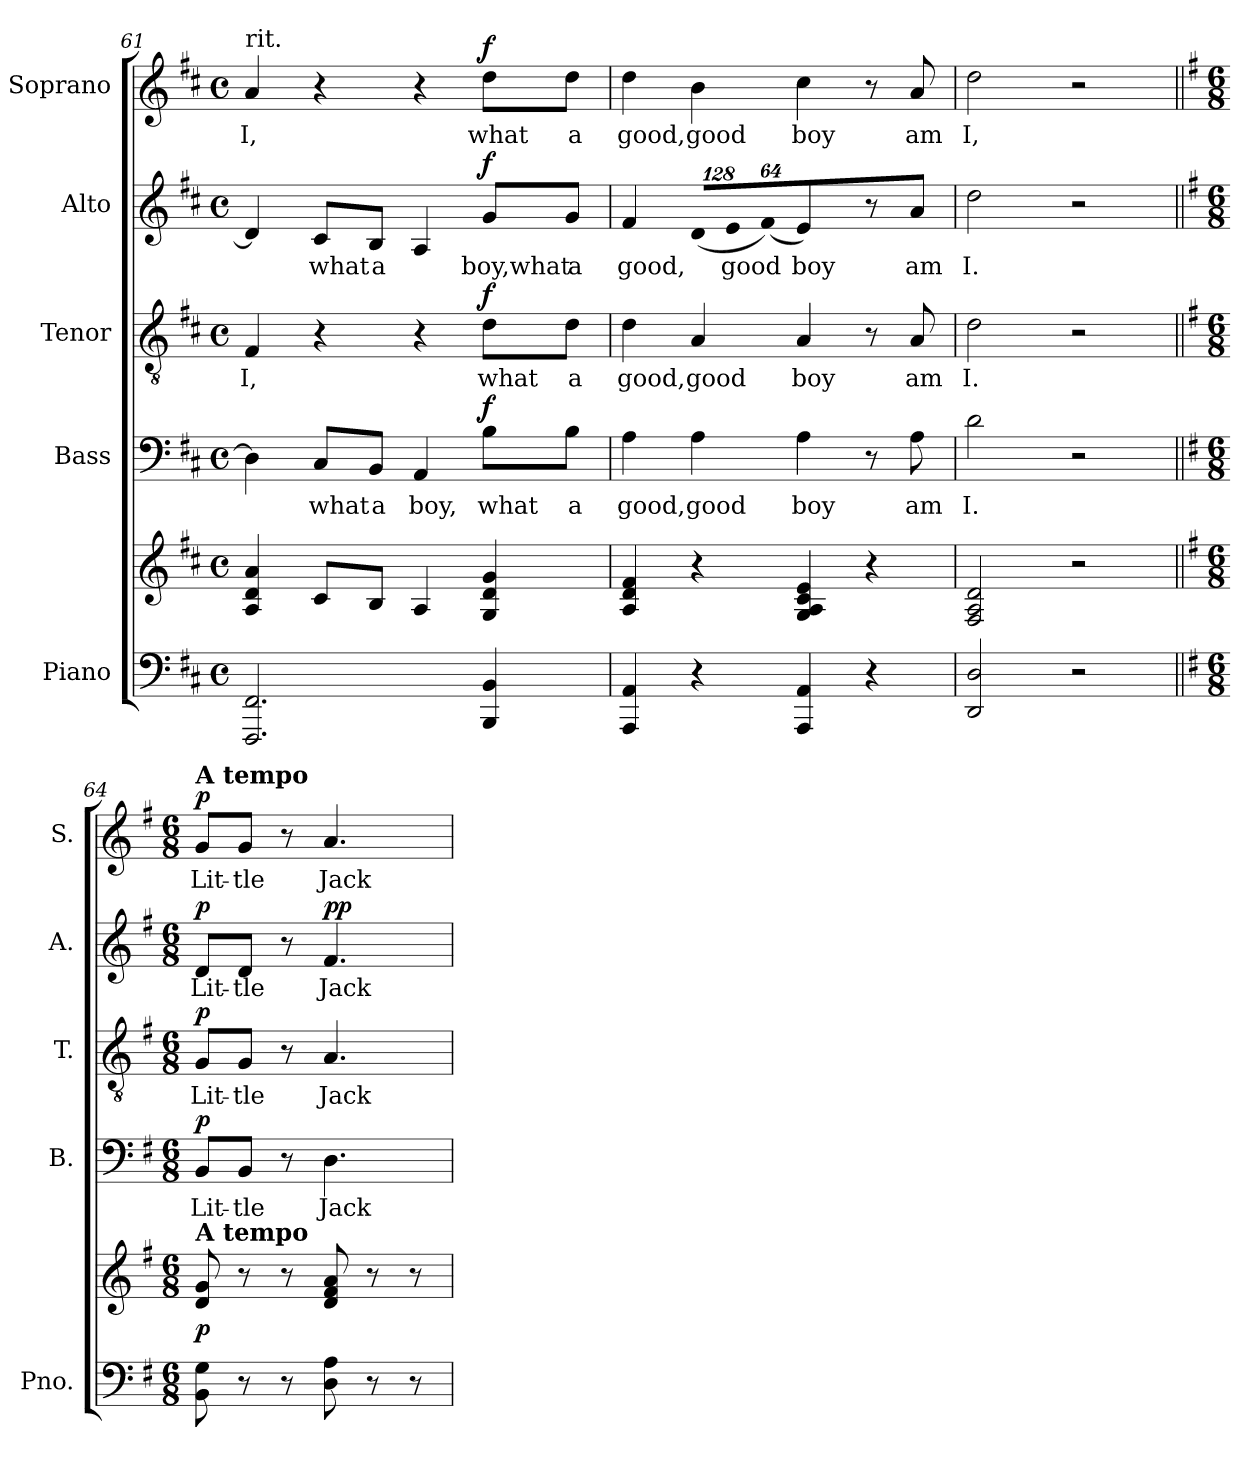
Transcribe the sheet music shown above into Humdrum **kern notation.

**kern	**kern	**dynam	**kern	**text	**dynam	**kern	**text	**dynam	**kern	**text	**dynam	**kern	**text	**dynam
*part5	*part5	*part5	*part4	*part4	*part4	*part3	*part3	*part3	*part2	*part2	*part2	*part1	*part1	*part1
*staff6	*staff5	*staff5/6	*staff4	*staff4	*staff4	*staff3	*staff3	*staff3	*staff2	*staff2	*staff2	*staff1	*staff1	*staff1
*I"Piano	*	*	*I"Bass	*	*	*I"Tenor	*	*	*I"Alto	*	*	*I"Soprano	*	*
*I'Pno.	*	*	*I'B.	*	*	*I'T.	*	*	*I'A.	*	*	*I'S.	*	*
*clefF4	*clefG2	*	*clefF4	*	*	*clefGv2	*	*	*clefG2	*	*	*clefG2	*	*
*	*	*	*	*	*	*ITrd7c12	*	*	*	*	*	*	*	*
*k[f#c#]	*k[f#c#]	*	*k[f#c#]	*	*	*k[f#c#]	*	*	*k[f#c#]	*	*	*k[f#c#]	*	*
*D:	*D:	*	*D:	*	*	*D:	*	*	*D:	*	*	*D:	*	*
*M4/4	*M4/4	*	*M4/4	*	*	*M4/4	*	*	*M4/4	*	*	*M4/4	*	*
*met(c)	*met(c)	*	*met(c)	*	*	*met(c)	*	*	*met(c)	*	*	*met(c)	*	*
=61	=61	=61	=61	=61	=61	=61	=61	=61	=61	=61	=61	=61	=61	=61
!	!	!	!	!	!	!	!LO:LY:b:color=#000000	!	!	!	!	!	!	!
!	!	!	!	!	!	!	!	!	!	!	!	!LO:TX:t=rit.	!	!
!	!	!	!	!	!	!	!	!	!	!	!	!	!LO:LY:b:color=#000000	!
2.FFF#i/ 2.FF#i	4Ai/ 4di 4ai	.	4Di\]	.	.	4FF#i/	I,	.	4di/]	.	.	4ai/	I,	.
!	!	!	!	!LO:LY:b:color=#000000	!	!	!	!	!	!	!	!	!	!
!	!	!	!	!	!	!	!	!	!	!LO:LY:b:color=#000000	!	!	!	!
.	8c#i/L	.	8C#i/L	what	.	4r	.	.	8c#i/L	what	.	4r	.	.
!	!	!	!	!LO:LY:b:color=#000000	!	!	!	!	!	!	!	!	!	!
!	!	!	!	!	!	!	!	!	!	!LO:LY:b:color=#000000	!	!	!	!
.	8Bi/J	.	8BBi/J	a	.	.	.	.	8Bi/J	a	.	.	.	.
!	!	!	!	!LO:LY:b:color=#000000	!	!	!	!	!	!	!	!	!	!
.	4Ai/	.	4AAi/	boy,	.	4r	.	.	4Ai/	.	.	4r	.	.
!	!	!	!	!LO:LY:b:color=#000000	!	!	!	!	!	!	!	!	!	!
!	!	!	!	!	!	!	!LO:LY:b:color=#000000	!	!	!	!	!	!	!
!	!	!	!	!	!	!	!	!	!	!LO:LY:b:color=#000000	!	!	!	!
!	!	!	!	!	!	!	!	!	!	!	!	!	!LO:LY:b:color=#000000	!
4BBBi/ 4BBi	4Gi/ 4di 4gi	.	8Bi\L	what	f	8Di\L	what	f	8gi/L	boy,what	f	8ddi\L	what	f
!	!	!	!	!LO:LY:b:color=#000000	!	!	!	!	!	!	!	!	!	!
!	!	!	!	!	!	!	!LO:LY:b:color=#000000	!	!	!	!	!	!	!
!	!	!	!	!	!	!	!	!	!	!LO:LY:b:color=#000000	!	!	!	!
!	!	!	!	!	!	!	!	!	!	!	!	!	!LO:LY:b:color=#000000	!
.	.	.	8Bi\J	a	.	8Di\J	a	.	8gi/J	a	.	8ddi\J	a	.
=62	=62	=62	=62	=62	=62	=62	=62	=62	=62	=62	=62	=62	=62	=62
!	!	!	!	!LO:LY:b:color=#000000	!	!	!	!	!	!	!	!	!	!
!	!	!	!	!	!	!	!LO:LY:b:color=#000000	!	!	!	!	!	!	!
!	!	!	!	!	!	!	!	!	!	!LO:LY:b:color=#000000	!	!	!	!
!	!	!	!	!	!	!	!	!	!	!	!	!	!LO:LY:b:color=#000000	!
4AAAi/ 4AAi	4Ai/ 4di 4f#i	.	4Ai\	good,	.	4Di\	good,	.	4f#i/	good,	.	4ddi\	good,	.
!	!	!	!	!LO:LY:b:color=#000000	!	!	!	!	!	!	!	!	!	!
!	!	!	!	!	!	!	!LO:LY:b:color=#000000	!	!	!	!	!	!	!
*	*	*	*	*	*	*	*	*	*Xbrackettup	*	*	*	*	*
!	!	!	!	!	!	!	!	!	!LO:N:vis=8	!	!	!	!	!
!	!	!	!	!	!	!	!	!	!	!	!	!	!LO:LY:b:color=#000000	!
4r	4r	.	4Ai\	good	.	4AAi/	good	.	(1024%85di/L	.	.	4bi\	good	.
!	!	!	!	!	!	!	!	!	!LO:N:vis=8	!	!	!	!	!
!	!	!	!	!	!	!	!	!	!	!LO:LY:b:color=#000000	!	!	!	!
.	.	.	.	.	.	.	.	.	1024%85ei/	good	.	.	.	.
!	!	!	!	!	!	!	!	!	!LO:N:vis=8	!	!	!	!	!
.	.	.	.	.	.	.	.	.	(512%43f#i/J)	.	.	.	.	.
!	!	!	!	!LO:LY:b:color=#000000	!	!	!	!	!	!	!	!	!	!
!	!	!	!	!	!	!	!LO:LY:b:color=#000000	!	!	!	!	!	!	!
!	!	!	!	!	!	!	!	!	!	!LO:LY:b:color=#000000	!	!	!	!
!	!	!	!	!	!	!	!	!	!	!	!	!	!LO:LY:b:color=#000000	!
4AAAi/ 4AAi	4Gi/ 4Ai 4c#i 4ei	.	4Ai\	boy	.	4AAi/	boy	.	4ei/)	boy	.	4cc#i\	boy	.
4r	4r	.	8r	.	.	8r	.	.	8r	.	.	8r	.	.
!	!	!	!	!LO:LY:b:color=#000000	!	!	!	!	!	!	!	!	!	!
!	!	!	!	!	!	!	!LO:LY:b:color=#000000	!	!	!	!	!	!	!
!	!	!	!	!	!	!	!	!	!	!LO:LY:b:color=#000000	!	!	!	!
!	!	!	!	!	!	!	!	!	!	!	!	!	!LO:LY:b:color=#000000	!
.	.	.	8Ai\	am	.	8AAi/	am	.	8ai/	am	.	8ai/	am	.
=63	=63	=63	=63	=63	=63	=63	=63	=63	=63	=63	=63	=63	=63	=63
!	!	!	!	!LO:LY:b:color=#000000	!	!	!	!	!	!	!	!	!	!
!	!	!	!	!	!	!	!LO:LY:b:color=#000000	!	!	!	!	!	!	!
!	!	!	!	!	!	!	!	!	!	!LO:LY:b:color=#000000	!	!	!	!
!	!	!	!	!	!	!	!	!	!	!	!	!	!LO:LY:b:color=#000000	!
2DDi/ 2Di	2F#i/ 2Ai 2di	.	2di\	I.	.	2Di\	I.	.	2ddi\	I.	.	2ddi\	I,	.
2r	2r	.	2r	.	.	2r	.	.	2r	.	.	2r	.	.
!!LO:PB:g=z
=64||	=64||	=64||	=64||	=64||	=64||	=64||	=64||	=64||	=64||	=64||	=64||	=64||	=64||	=64||
*k[f#]	*k[f#]	*	*k[f#]	*	*	*k[f#]	*	*	*k[f#]	*	*	*k[f#]	*	*
*G:	*G:	*	*G:	*	*	*G:	*	*	*G:	*	*	*G:	*	*
*M6/8	*M6/8	*	*M6/8	*	*	*M6/8	*	*	*M6/8	*	*	*M6/8	*	*
!	!	!	!	!LO:LY:b:color=#000000	!	!	!	!	!	!	!	!	!	!
!	!	!	!	!	!	!	!LO:LY:b:color=#000000	!	!	!	!	!	!	!
!	!	!	!	!	!	!	!	!	!	!LO:LY:b:color=#000000	!	!	!	!
!	!	!	!	!	!	!	!	!	!	!	!	!LO:TX:a:B:t=A tempo	!	!
!	!LO:TX:a:B:t=A tempo	!	!	!	!	!	!	!	!	!	!	!	!	!
!	!	!	!	!	!	!	!	!	!	!	!	!	!LO:LY:b:color=#000000	!
8BBi\ 8Gi	8di/ 8gi	p	8BBi/L	Lit-	p	8GGi/L	Lit-	p	8di/L	Lit-	p	8gi/L	Lit-	p
!	!	!	!	!LO:LY:b:color=#000000	!	!	!	!	!	!	!	!	!	!
!	!	!	!	!	!	!	!LO:LY:b:color=#000000	!	!	!	!	!	!	!
!	!	!	!	!	!	!	!	!	!	!LO:LY:b:color=#000000	!	!	!	!
!	!	!	!	!	!	!	!	!	!	!	!	!	!LO:LY:b:color=#000000	!
8r	8r	.	8BBi/J	-tle	.	8GGi/J	-tle	.	8di/J	-tle	.	8gi/J	-tle	.
8r	8r	.	8r	.	.	8r	.	.	8r	.	.	8r	.	.
!	!	!	!	!LO:LY:b:color=#000000	!	!	!	!	!	!	!	!	!	!
!	!	!	!	!	!	!	!LO:LY:b:color=#000000	!	!	!	!	!	!	!
!	!	!	!	!	!	!	!	!	!	!LO:LY:b:color=#000000	!	!	!	!
!	!	!	!	!	!	!	!	!	!	!	!	!	!LO:LY:b:color=#000000	!
8Di\ 8Ai	8di/ 8f#i 8ai	.	4.Di\	Jack	.	4.AAi/	Jack	.	4.f#i/	Jack	pp	4.ai/	Jack	.
8r	8r	.	.	.	.	.	.	.	.	.	.	.	.	.
8r	8r	.	.	.	.	.	.	.	.	.	.	.	.	.
=	=	=	=	=	=	=	=	=	=	=	=	=	=	=
*-	*-	*-	*-	*-	*-	*-	*-	*-	*-	*-	*-	*-	*-	*-
